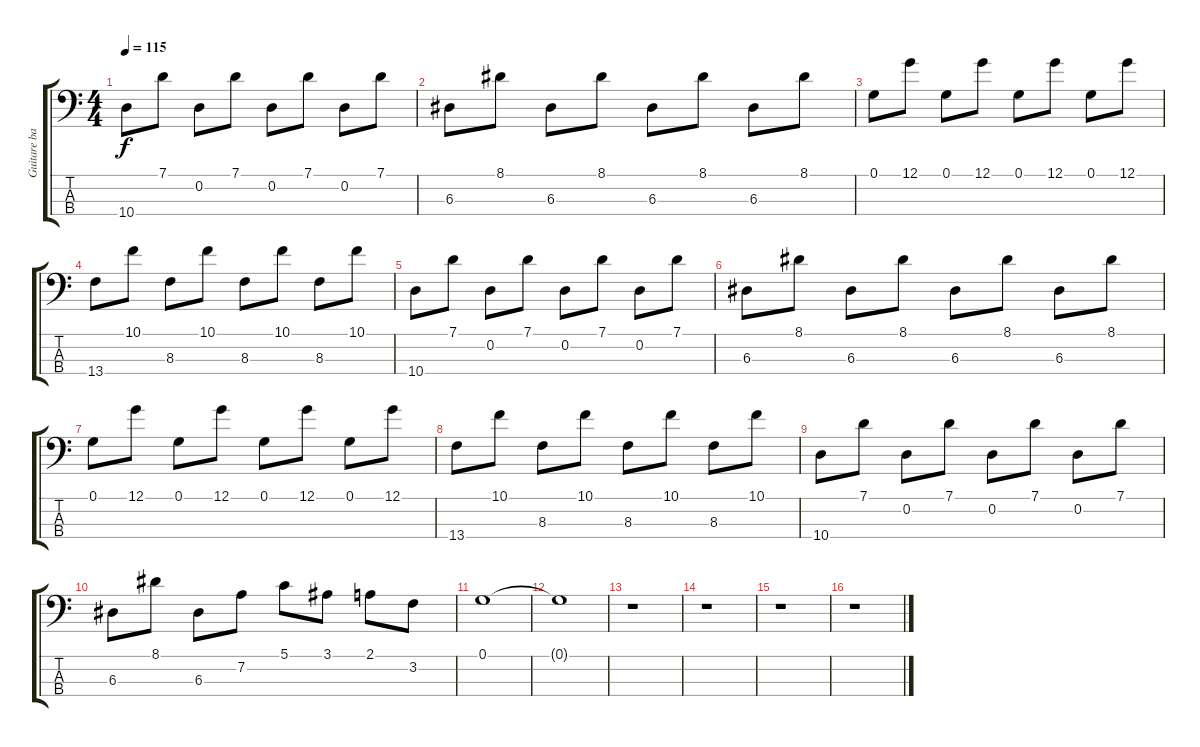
\track ("Guitare basse" "Guitare ba") {instrument electricbasspick}
\staff {score tabs}
\tuning (G2 D2 A1 E1) {hide}
\ts (4 4)
\tempo 115
\clef f4
\ks c
10.4.8{dy f} 7.1.8 0.2.8 7.1.8 0.2.8 7.1.8 0.2.8 7.1.8 |
6.3.8 8.1.8 6.3.8 8.1.8 6.3.8 8.1.8 6.3.8 8.1.8 |
0.1.8 12.1.8 0.1.8 12.1.8 0.1.8 12.1.8 0.1.8 12.1.8 |
13.4.8 10.1.8 8.3.8 10.1.8 8.3.8 10.1.8 8.3.8 10.1.8 |
10.4.8 7.1.8 0.2.8 7.1.8 0.2.8 7.1.8 0.2.8 7.1.8 |
6.3.8 8.1.8 6.3.8 8.1.8 6.3.8 8.1.8 6.3.8 8.1.8 |
0.1.8 12.1.8 0.1.8 12.1.8 0.1.8 12.1.8 0.1.8 12.1.8 |
13.4.8 10.1.8 8.3.8 10.1.8 8.3.8 10.1.8 8.3.8 10.1.8 |
10.4.8 7.1.8 0.2.8 7.1.8 0.2.8 7.1.8 0.2.8 7.1.8 |
6.3.8 8.1.8 6.3.8 7.2.8 5.1.8 3.1.8 2.1.8 3.2.8 |
0.1.1 |
0.1{t}.1 |
r.1 |
r.1 |
r.1 |
r.1
